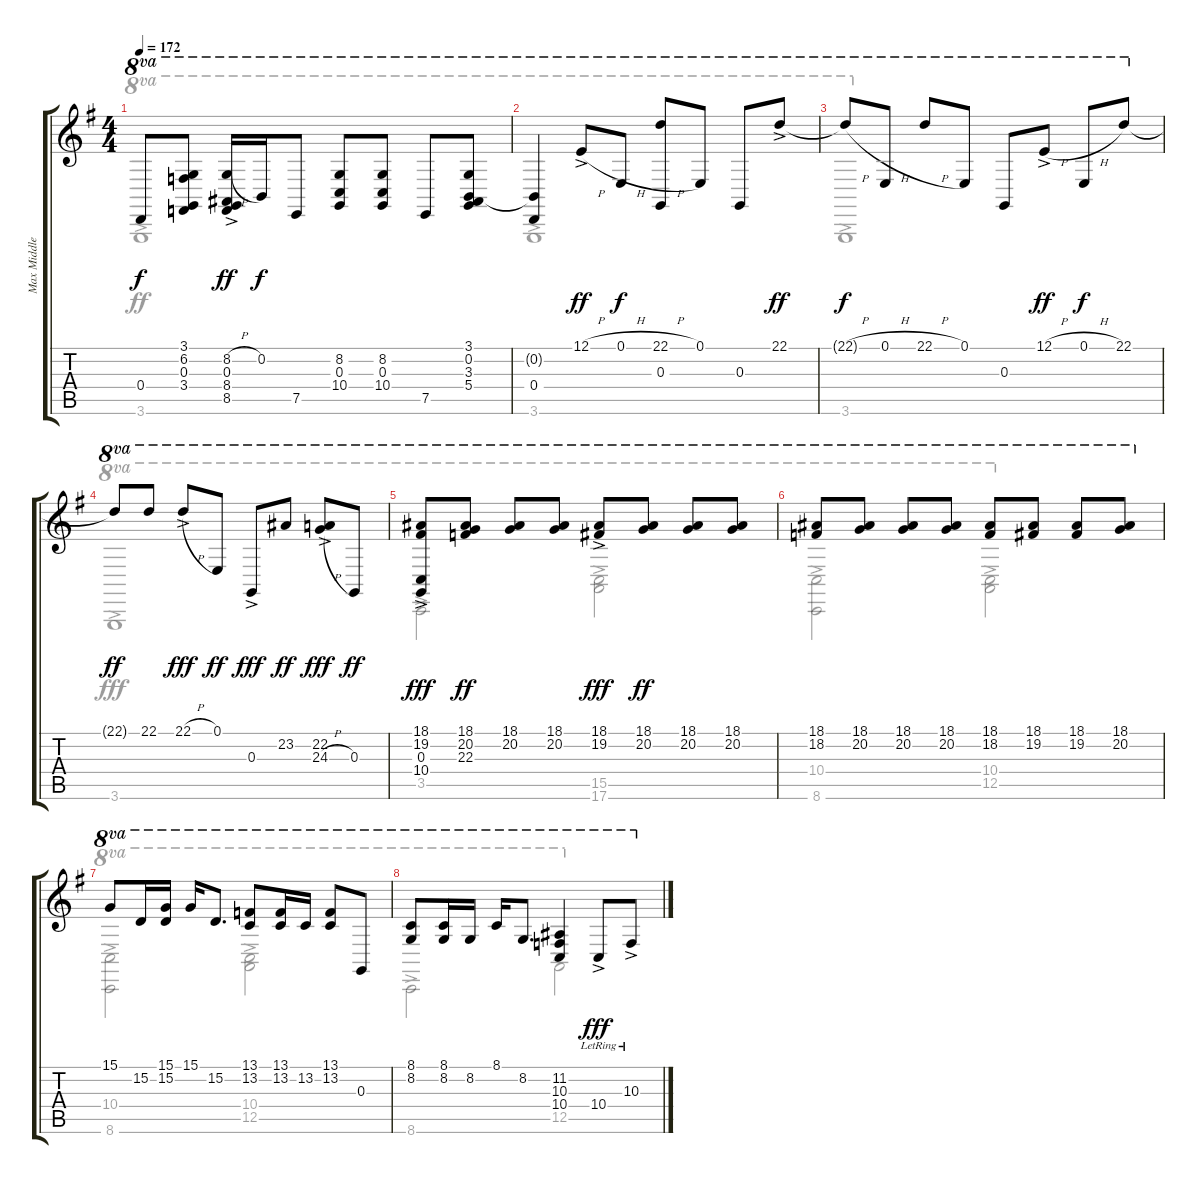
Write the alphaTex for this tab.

\track ("Max Middleton" "Max Middle") {instrument acousticgrandpiano}
\staff {score tabs}
\tuning (E4 B3 G3 D3 A2 E2) {hide}
\voice
\ts (4 4)
\tempo 172
\clef g2
\ks g
0.4.8{ot 8va dy f} (3.1 6.2 0.3 3.4).8{ot 8va} (8.2{h ac} 0.3{ac} 8.4{ac} 8.5{ac}).16{ot 8va dy ff} 0.2.16{ot 8va dy f} 7.5.8{ot 8va} (8.2 0.3 10.4).8{ot 8va} (8.2 0.3 10.4).8{ot 8va} 7.5.8{ot 8va} (3.1 0.2 3.3 5.4).8{ot 8va} |
(0.2{t} 0.4).4{ot 8va} 12.1{h ac}.8{ot 8va dy ff} 0.1{h}.8{ot 8va dy f} (22.1{h} 0.3).8{ot 8va} 0.1.8{ot 8va} 0.3.8{ot 8va} 22.1{ac}.8{ot 8va dy ff} |
22.1{h t}.8{ot 8va dy f} 0.1{h}.8{ot 8va} 22.1{h}.8{ot 8va} 0.1.8{ot 8va} 0.3.8{ot 8va} 12.1{h ac}.8{ot 8va dy ff} 0.1{h}.8{ot 8va dy f} 22.1.8{ot 8va} |
22.1{t}.8{ot 8va dy ff} 22.1.8{ot 8va} 22.1{h ac}.8{ot 8va dy fff} 0.1.8{ot 8va dy ff} 0.3{ac}.8{ot 8va dy fff} 23.2.8{ot 8va dy ff} (22.2{ac} 24.3{h ac}).8{ot 8va dy fff} 0.3.8{ot 8va dy ff} |
(18.1{ac} 19.2{ac} 0.3{ac} 10.4{ac}).8{ot 8va dy fff} (18.1 20.2 22.3).8{ot 8va dy ff} (18.1 20.2).8{ot 8va} (18.1 20.2).8{ot 8va} (18.1{ac} 19.2{ac}).8{ot 8va dy fff} (18.1 20.2).8{ot 8va dy ff} (18.1 20.2).8{ot 8va} (18.1 20.2).8{ot 8va} |
(18.1 18.2).8{ot 8va} (18.1 20.2).8{ot 8va} (18.1 20.2).8{ot 8va} (18.1 20.2).8{ot 8va} (18.1 18.2).8{ot 8va} (18.1 19.2).8{ot 8va} (18.1 19.2).8{ot 8va} (18.1 20.2).8{ot 8va} |
15.1.8{ot 8va} 15.2.16{ot 8va} (15.1 15.2).16{ot 8va} 15.1.16{ot 8va} 15.2.8{d ot 8va} (13.1 13.2).8{ot 8va} (13.1 13.2).16{ot 8va} 13.2.16{ot 8va} (13.1 13.2).8{ot 8va} 0.3.8{ot 8va} |
(8.1 8.2).8{ot 8va} (8.1 8.2).16{ot 8va} 8.2.16{ot 8va} 8.1.16{ot 8va} 8.2.8{d ot 8va} (11.2 10.3 10.4).4{ot 8va} 10.4{ac lr}.8{ot 8va dy fff} 10.3{ac lr}.8{ot 8va}
\voice
\clef g2
\ottava regular
\simile none
\ks g
3.6{ac}.1{ot 8va dy ff} |
3.6{ac}.1{ot 8va} |
3.6{ac}.1{ot 8va} |
3.6{ac}.1{ot 8va dy fff} |
3.5{ac}.2{ot 8va} (15.5{ac} 17.6{ac}).2{ot 8va} |
(10.4{ac} 8.6{ac}).2{ot 8va} (10.4{ac} 12.5{ac}).2{ot 8va} |
(10.4{ac} 8.6{ac}).2{ot 8va} (10.4{ac} 12.5{ac}).2{ot 8va} |
8.6{ac}.2{ot 8va} 12.5{ac}.2{ot 8va}
